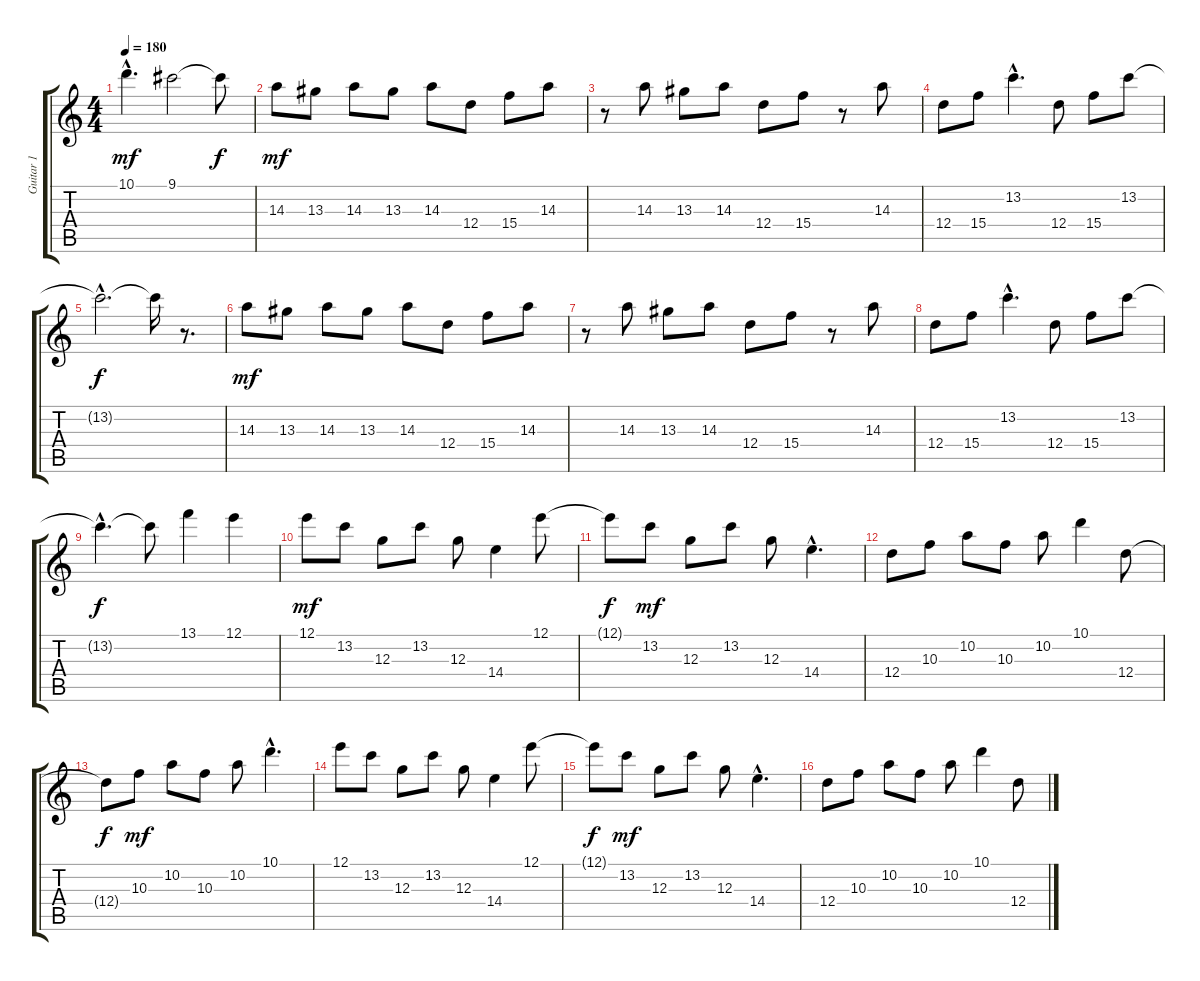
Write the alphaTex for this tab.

\track ("Guitar 1" "Guitar 1") {instrument electricguitarclean}
\staff {score tabs}
\tuning (E4 B3 G3 D3 A2 E2) {hide}
\ts (4 4)
\tempo 180
\clef g2
\ks c
10.1{hac}.4{d dy mf} 9.1.2 9.1{t}.8{dy f} |
14.3.8{dy mf} 13.3.8 14.3.8 13.3.8 14.3.8 12.4.8 15.4.8 14.3.8 |
r.8 14.3.8 13.3.8 14.3.8 12.4.8 15.4.8 r.8 14.3.8 |
12.4.8 15.4.8 13.2{hac}.4{d} 12.4.8 15.4.8 13.2.8 |
13.2{hac t}.2{d dy f} 13.2{t}.16 r.8{d} |
14.3.8{dy mf} 13.3.8 14.3.8 13.3.8 14.3.8 12.4.8 15.4.8 14.3.8 |
r.8 14.3.8 13.3.8 14.3.8 12.4.8 15.4.8 r.8 14.3.8 |
12.4.8 15.4.8 13.2{hac}.4{d} 12.4.8 15.4.8 13.2.8 |
13.2{hac t}.4{d dy f} 13.2{t}.8 13.1.4 12.1.4 |
12.1.8{dy mf} 13.2.8 12.3.8 13.2.8 12.3.8 14.4.4 12.1.8 |
12.1{t}.8{dy f} 13.2.8{dy mf} 12.3.8 13.2.8 12.3.8 14.4{hac}.4{d} |
12.4.8 10.3.8 10.2.8 10.3.8 10.2.8 10.1.4 12.4.8 |
12.4{t}.8{dy f} 10.3.8{dy mf} 10.2.8 10.3.8 10.2.8 10.1{hac}.4{d} |
12.1.8 13.2.8 12.3.8 13.2.8 12.3.8 14.4.4 12.1.8 |
12.1{t}.8{dy f} 13.2.8{dy mf} 12.3.8 13.2.8 12.3.8 14.4{hac}.4{d} |
12.4.8 10.3.8 10.2.8 10.3.8 10.2.8 10.1.4 12.4.8
